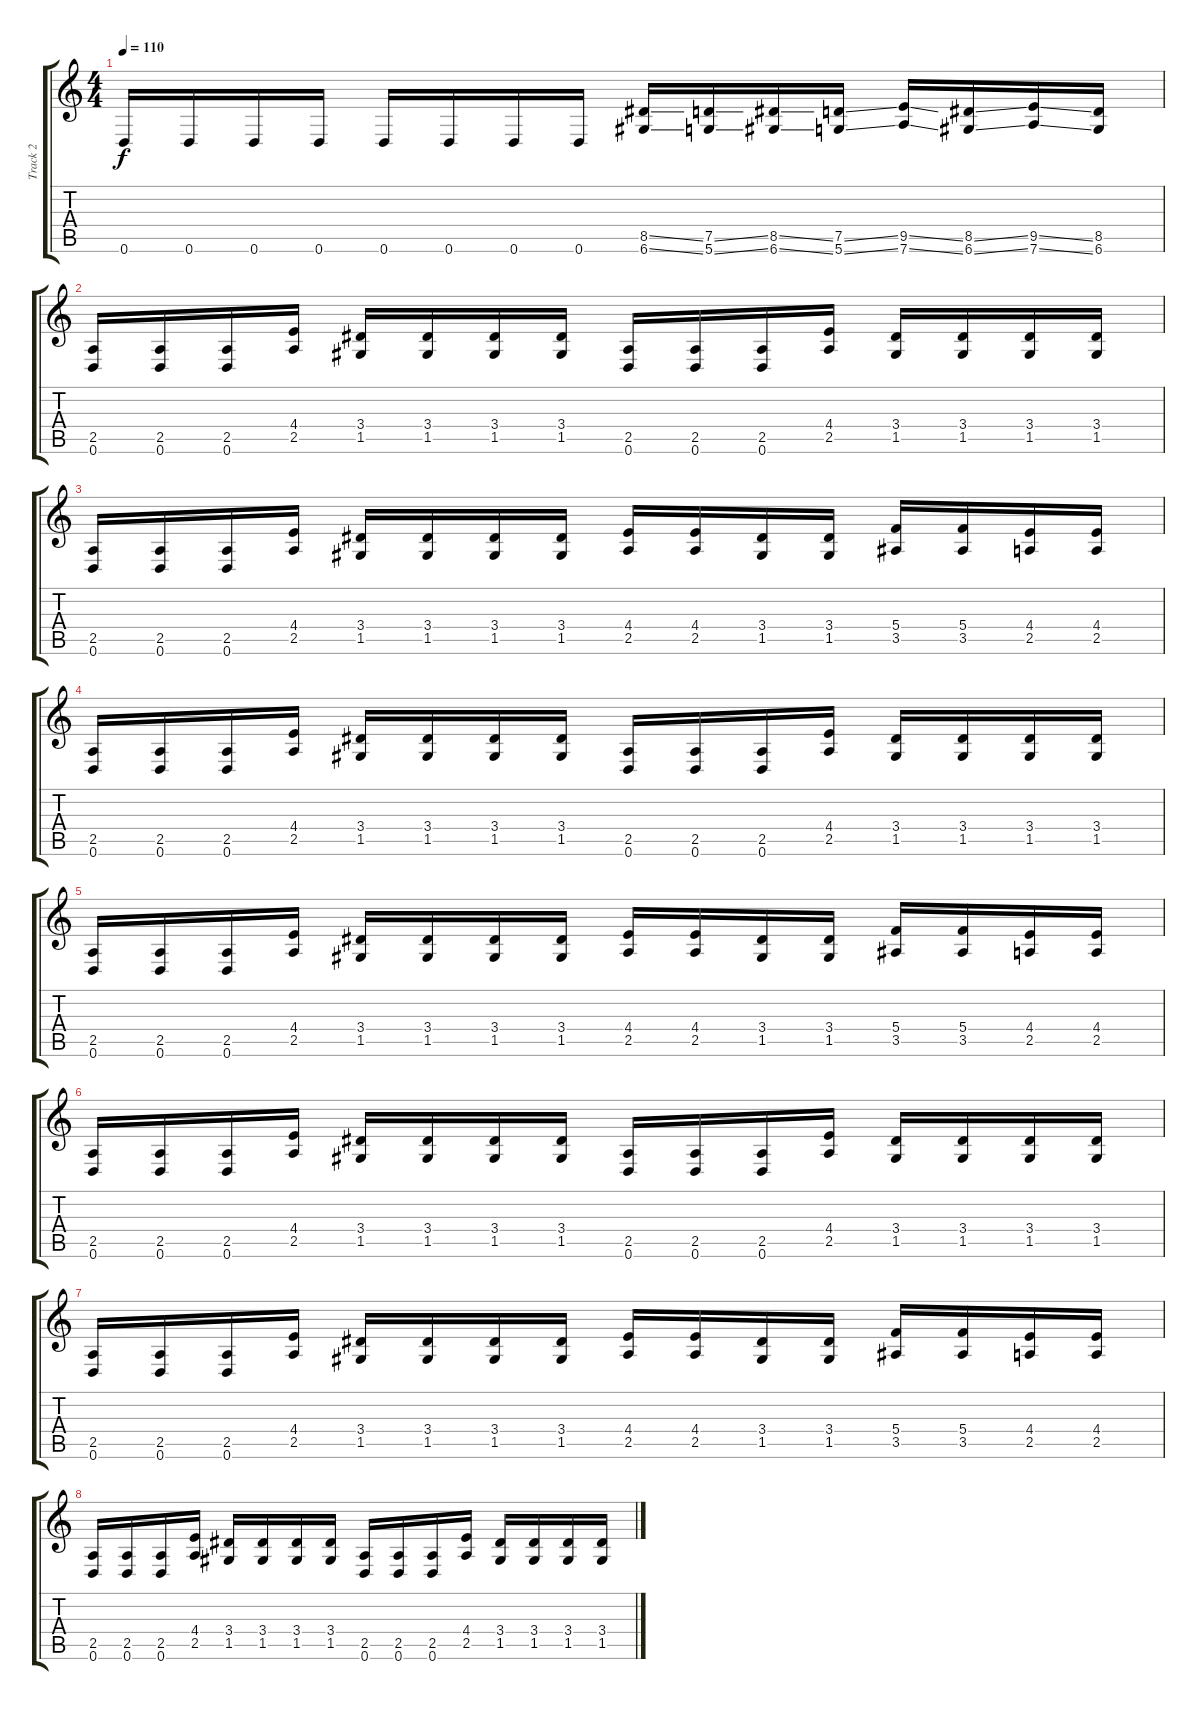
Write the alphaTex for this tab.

\track ("Track 2" "Track 2") {instrument distortionguitar}
\staff {score tabs}
\tuning (D4 A3 F3 C3 G2 D2) {hide}
\ts (4 4)
\tempo 110
\clef g2
\ks c
0.6.16{dy f} 0.6.16 0.6.16 0.6.16 0.6.16 0.6.16 0.6.16 0.6.16 (8.5{ss} 6.6{ss}).16 (7.5{ss} 5.6{ss}).16 (8.5{ss} 6.6{ss}).16 (7.5{ss} 5.6{ss}).16 (9.5{ss} 7.6{ss}).16 (8.5{ss} 6.6{ss}).16 (9.5{ss} 7.6{ss}).16 (8.5 6.6).16 |
(2.5 0.6).16 (2.5 0.6).16 (2.5 0.6).16 (4.4 2.5).16 (3.4 1.5).16 (3.4 1.5).16 (3.4 1.5).16 (3.4 1.5).16 (2.5 0.6).16 (2.5 0.6).16 (2.5 0.6).16 (4.4 2.5).16 (3.4 1.5).16 (3.4 1.5).16 (3.4 1.5).16 (3.4 1.5).16 |
(2.5 0.6).16 (2.5 0.6).16 (2.5 0.6).16 (4.4 2.5).16 (3.4 1.5).16 (3.4 1.5).16 (3.4 1.5).16 (3.4 1.5).16 (4.4 2.5).16 (4.4 2.5).16 (3.4 1.5).16 (3.4 1.5).16 (5.4 3.5).16 (5.4 3.5).16 (4.4 2.5).16 (4.4 2.5).16 |
(2.5 0.6).16 (2.5 0.6).16 (2.5 0.6).16 (4.4 2.5).16 (3.4 1.5).16 (3.4 1.5).16 (3.4 1.5).16 (3.4 1.5).16 (2.5 0.6).16 (2.5 0.6).16 (2.5 0.6).16 (4.4 2.5).16 (3.4 1.5).16 (3.4 1.5).16 (3.4 1.5).16 (3.4 1.5).16 |
(2.5 0.6).16 (2.5 0.6).16 (2.5 0.6).16 (4.4 2.5).16 (3.4 1.5).16 (3.4 1.5).16 (3.4 1.5).16 (3.4 1.5).16 (4.4 2.5).16 (4.4 2.5).16 (3.4 1.5).16 (3.4 1.5).16 (5.4 3.5).16 (5.4 3.5).16 (4.4 2.5).16 (4.4 2.5).16 |
(2.5 0.6).16 (2.5 0.6).16 (2.5 0.6).16 (4.4 2.5).16 (3.4 1.5).16 (3.4 1.5).16 (3.4 1.5).16 (3.4 1.5).16 (2.5 0.6).16 (2.5 0.6).16 (2.5 0.6).16 (4.4 2.5).16 (3.4 1.5).16 (3.4 1.5).16 (3.4 1.5).16 (3.4 1.5).16 |
(2.5 0.6).16 (2.5 0.6).16 (2.5 0.6).16 (4.4 2.5).16 (3.4 1.5).16 (3.4 1.5).16 (3.4 1.5).16 (3.4 1.5).16 (4.4 2.5).16 (4.4 2.5).16 (3.4 1.5).16 (3.4 1.5).16 (5.4 3.5).16 (5.4 3.5).16 (4.4 2.5).16 (4.4 2.5).16 |
(2.5 0.6).16 (2.5 0.6).16 (2.5 0.6).16 (4.4 2.5).16 (3.4 1.5).16 (3.4 1.5).16 (3.4 1.5).16 (3.4 1.5).16 (2.5 0.6).16 (2.5 0.6).16 (2.5 0.6).16 (4.4 2.5).16 (3.4 1.5).16 (3.4 1.5).16 (3.4 1.5).16 (3.4 1.5).16
